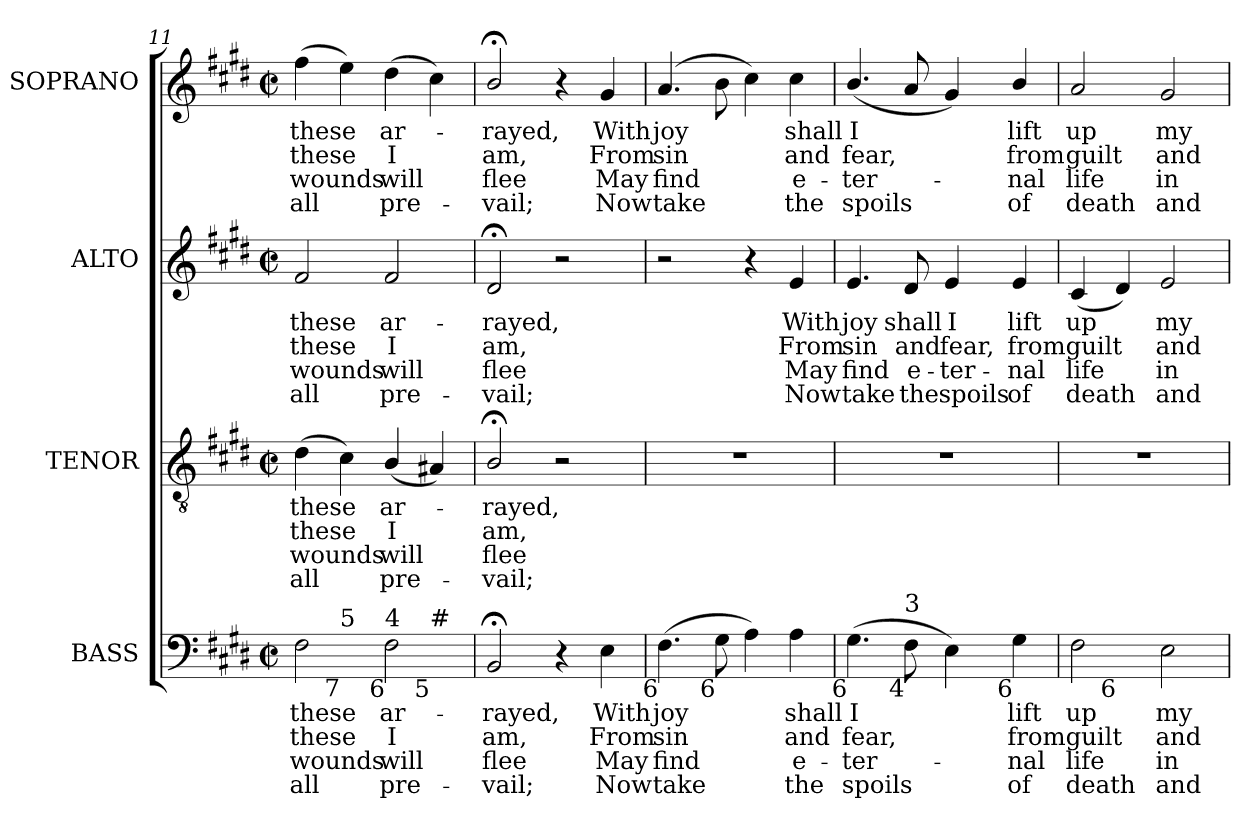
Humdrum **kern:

**kern	**text	**text	**text	**text	**kern	**text	**text	**text	**text	**kern	**text	**text	**text	**text	**kern	**text	**text	**text	**text
*part4	*part4	*part4	*part4	*part4	*part3	*part3	*part3	*part3	*part3	*part2	*part2	*part2	*part2	*part2	*part1	*part1	*part1	*part1	*part1
*staff4	*staff4	*staff4	*staff4	*staff4	*staff3	*staff3	*staff3	*staff3	*staff3	*staff2	*staff2	*staff2	*staff2	*staff2	*staff1	*staff1	*staff1	*staff1	*staff1
*I"BASS	*	*	*	*	*I"TENOR	*	*	*	*	*I"ALTO	*	*	*	*	*I"SOPRANO	*	*	*	*
*I'B.	*	*	*	*	*I'T.	*	*	*	*	*I'A.	*	*	*	*	*I'S.	*	*	*	*
*clefF4	*	*	*	*	*clefGv2	*	*	*	*	*clefG2	*	*	*	*	*clefG2	*	*	*	*
*	*	*	*	*	*ITrd7c12	*	*	*	*	*	*	*	*	*	*	*	*	*	*
*k[f#c#g#d#]	*	*	*	*	*k[f#c#g#d#]	*	*	*	*	*k[f#c#g#d#]	*	*	*	*	*k[f#c#g#d#]	*	*	*	*
*E:	*	*	*	*	*E:	*	*	*	*	*E:	*	*	*	*	*E:	*	*	*	*
*M2/2	*	*	*	*	*M2/2	*	*	*	*	*M2/2	*	*	*	*	*M2/2	*	*	*	*
*met(c|)	*	*	*	*	*met(c|)	*	*	*	*	*met(c|)	*	*	*	*	*met(c|)	*	*	*	*
=11	=11	=11	=11	=11	=11	=11	=11	=11	=11	=11	=11	=11	=11	=11	=11	=11	=11	=11	=11
!	!LO:LY:b:color=#000000	!LO:LY:b:color=#000000	!LO:LY:b:color=#000000	!LO:LY:b:color=#000000	!	!	!	!	!	!	!	!	!	!	!	!	!	!	!
!	!	!	!	!	!	!LO:LY:b:color=#000000	!LO:LY:b:color=#000000	!LO:LY:b:color=#000000	!LO:LY:b:color=#000000	!	!	!	!	!	!	!	!	!	!
!	!	!	!	!	!	!	!	!	!	!	!LO:LY:b:color=#000000	!LO:LY:b:color=#000000	!LO:LY:b:color=#000000	!LO:LY:b:color=#000000	!	!	!	!	!
!LO:TX:b:rj:t=8	!	!	!	!	!	!	!	!	!	!	!	!	!	!	!	!	!	!	!
!LO:TX:t=6	!	!	!	!	!	!	!	!	!	!	!	!	!	!	!	!	!	!	!
!	!	!	!	!	!	!	!	!	!	!	!	!	!	!	!	!LO:LY:b:color=#000000	!LO:LY:b:color=#000000	!LO:LY:b:color=#000000	!LO:LY:b:color=#000000
*^	*	*	*	*	*	*	*	*	*	*	*	*	*	*	*	*	*	*	*
*	*^	*	*	*	*	*	*	*	*	*	*	*	*	*	*	*	*	*	*	*
2F#i\	4ryy	2.ryy	these	these	wounds	all	(4D#i\	these	these	wounds	all	2f#i/	these	these	wounds	all	(4ff#i\	these	these	wounds	all
!	!LO:TX:b:rj:t=7	!	!	!	!	!	!	!	!	!	!	!	!	!	!	!	!	!	!	!	!
!	!LO:TX:t=5	!	!	!	!	!	!	!	!	!	!	!	!	!	!	!	!	!	!	!	!
.	2.ryy	.	.	.	.	.	4C#i\)	.	.	.	.	.	.	.	.	.	4eei\)	.	.	.	.
!	!	!	!LO:LY:b:color=#000000	!LO:LY:b:color=#000000	!LO:LY:b:color=#000000	!LO:LY:b:color=#000000	!	!	!	!	!	!	!	!	!	!	!	!	!	!	!
!	!	!	!	!	!	!	!	!LO:LY:b:color=#000000	!LO:LY:b:color=#000000	!LO:LY:b:color=#000000	!LO:LY:b:color=#000000	!	!	!	!	!	!	!	!	!	!
!	!	!	!	!	!	!	!	!	!	!	!	!	!LO:LY:b:color=#000000	!LO:LY:b:color=#000000	!LO:LY:b:color=#000000	!LO:LY:b:color=#000000	!	!	!	!	!
!LO:TX:b:rj:t=6	!	!	!	!	!	!	!	!	!	!	!	!	!	!	!	!	!	!	!	!	!
!LO:TX:t=4	!	!	!	!	!	!	!	!	!	!	!	!	!	!	!	!	!	!	!	!	!
!	!	!	!	!	!	!	!	!	!	!	!	!	!	!	!	!	!	!LO:LY:b:color=#000000	!LO:LY:b:color=#000000	!LO:LY:b:color=#000000	!LO:LY:b:color=#000000
2F#i\	.	.	ar-	I	will	pre-	(4BBi/	ar-	I	will	pre-	2f#i/	ar-	I	will	pre-	(4dd#i\	ar-	I	will	pre-
!	!	!LO:TX:b:rj:t=5	!	!	!	!	!	!	!	!	!	!	!	!	!	!	!	!	!	!	!
!	!	!LO:TX:t=#	!	!	!	!	!	!	!	!	!	!	!	!	!	!	!	!	!	!	!
.	.	4ryy	.	.	.	.	4AA#Xi/)	.	.	.	.	.	.	.	.	.	4cc#i\)	.	.	.	.
*v	*v	*v	*	*	*	*	*	*	*	*	*	*	*	*	*	*	*	*	*	*	*
=12	=12	=12	=12	=12	=12	=12	=12	=12	=12	=12	=12	=12	=12	=12	=12	=12	=12	=12	=12
*^	*	*	*	*	*	*	*	*	*	*	*	*	*	*	*	*	*	*	*
*	*^	*	*	*	*	*	*	*	*	*	*	*	*	*	*	*	*	*	*	*
!	!	!	!LO:LY:b:color=#000000	!LO:LY:b:color=#000000	!LO:LY:b:color=#000000	!LO:LY:b:color=#000000	!	!	!	!	!	!	!	!	!	!	!	!	!	!	!
*v	*v	*v	*	*	*	*	*	*	*	*	*	*	*	*	*	*	*	*	*	*	*
*^	*	*	*	*	*	*	*	*	*	*	*	*	*	*	*	*	*	*	*
*	*^	*	*	*	*	*	*	*	*	*	*	*	*	*	*	*	*	*	*	*
!	!	!	!	!	!	!	!	!LO:LY:b:color=#000000	!LO:LY:b:color=#000000	!LO:LY:b:color=#000000	!LO:LY:b:color=#000000	!	!	!	!	!	!	!	!	!	!
*v	*v	*v	*	*	*	*	*	*	*	*	*	*	*	*	*	*	*	*	*	*	*
*^	*	*	*	*	*	*	*	*	*	*	*	*	*	*	*	*	*	*	*
*	*^	*	*	*	*	*	*	*	*	*	*	*	*	*	*	*	*	*	*	*
!	!	!	!	!	!	!	!	!	!	!	!	!	!LO:LY:b:color=#000000	!LO:LY:b:color=#000000	!LO:LY:b:color=#000000	!LO:LY:b:color=#000000	!	!	!	!	!
*v	*v	*v	*	*	*	*	*	*	*	*	*	*	*	*	*	*	*	*	*	*	*
*^	*	*	*	*	*	*	*	*	*	*	*	*	*	*	*	*	*	*	*
*	*^	*	*	*	*	*	*	*	*	*	*	*	*	*	*	*	*	*	*	*
!	!	!	!	!	!	!	!	!	!	!	!	!	!	!	!	!	!	!LO:LY:b:color=#000000	!LO:LY:b:color=#000000	!LO:LY:b:color=#000000	!LO:LY:b:color=#000000
*v	*v	*v	*	*	*	*	*	*	*	*	*	*	*	*	*	*	*	*	*	*	*
2BB;i/	-rayed,	am,	-flee	vail;	2BB;i/	-rayed,	am,	-flee	vail;	2d#;i/	-rayed,	am,	-flee	vail;	2b;i/	-rayed,	am,	-flee	vail;
4r	.	.	.	.	2r	.	.	.	.	2r	.	.	.	.	4r	.	.	.	.
!	!LO:LY:b:color=#000000	!LO:LY:b:color=#000000	!LO:LY:b:color=#000000	!LO:LY:b:color=#000000	!	!	!	!	!	!	!	!	!	!	!	!	!	!	!
!	!	!	!	!	!	!	!	!	!	!	!	!	!	!	!	!LO:LY:b:color=#000000	!LO:LY:b:color=#000000	!LO:LY:b:color=#000000	!LO:LY:b:color=#000000
4Ei\	With	From	May	Now	.	.	.	.	.	.	.	.	.	.	4g#i/	With	From	May	Now
=13	=13	=13	=13	=13	=13	=13	=13	=13	=13	=13	=13	=13	=13	=13	=13	=13	=13	=13	=13
!	!LO:LY:b:color=#000000	!LO:LY:b:color=#000000	!LO:LY:b:color=#000000	!LO:LY:b:color=#000000	!	!	!	!	!	!	!	!	!	!	!	!	!	!	!
!LO:TX:b:rj:t=6	!	!	!	!	!	!	!	!	!	!	!	!	!	!	!	!	!	!	!
!	!	!	!	!	!	!	!	!	!	!	!	!	!	!	!	!LO:LY:b:color=#000000	!LO:LY:b:color=#000000	!LO:LY:b:color=#000000	!LO:LY:b:color=#000000
(4.F#i\	joy	sin	find	take	1r	.	.	.	.	2r	.	.	.	.	(4.ai/	joy	sin	find	take
!LO:TX:b:rj:t=6	!	!	!	!	!	!	!	!	!	!	!	!	!	!	!	!	!	!	!
8G#i\	.	.	.	.	.	.	.	.	.	.	.	.	.	.	8bi\	.	.	.	.
4Ai\)	.	.	.	.	.	.	.	.	.	4r	.	.	.	.	4cc#i\)	.	.	.	.
!	!LO:LY:b:color=#000000	!LO:LY:b:color=#000000	!LO:LY:b:color=#000000	!LO:LY:b:color=#000000	!	!	!	!	!	!	!	!	!	!	!	!	!	!	!
!	!	!	!	!	!	!	!	!	!	!	!LO:LY:b:color=#000000	!LO:LY:b:color=#000000	!LO:LY:b:color=#000000	!LO:LY:b:color=#000000	!	!	!	!	!
!	!	!	!	!	!	!	!	!	!	!	!	!	!	!	!	!LO:LY:b:color=#000000	!LO:LY:b:color=#000000	!LO:LY:b:color=#000000	!LO:LY:b:color=#000000
4Ai\	shall	and	e-	-the	.	.	.	.	.	4ei/	With	From	May	Now	4cc#i\	shall	and	e-	-the
=14	=14	=14	=14	=14	=14	=14	=14	=14	=14	=14	=14	=14	=14	=14	=14	=14	=14	=14	=14
!	!LO:LY:b:color=#000000	!LO:LY:b:color=#000000	!LO:LY:b:color=#000000	!LO:LY:b:color=#000000	!	!	!	!	!	!	!	!	!	!	!	!	!	!	!
!	!	!	!	!	!	!	!	!	!	!	!LO:LY:b:color=#000000	!LO:LY:b:color=#000000	!LO:LY:b:color=#000000	!LO:LY:b:color=#000000	!	!	!	!	!
!LO:TX:b:rj:t=6	!	!	!	!	!	!	!	!	!	!	!	!	!	!	!	!	!	!	!
!	!	!	!	!	!	!	!	!	!	!	!	!	!	!	!	!LO:LY:b:color=#000000	!LO:LY:b:color=#000000	!LO:LY:b:color=#000000	!LO:LY:b:color=#000000
(4.G#i\	I	fear,	ter-	-spoils	1r	.	.	.	.	4.ei/	joy	sin	find	take	(4.bi/	I	fear,	ter-	-spoils
!LO:TX:b:rj:t=4	!	!	!	!	!	!	!	!	!	!	!	!	!	!	!	!	!	!	!
!LO:TX:t=3	!	!	!	!	!	!	!	!	!	!	!	!	!	!	!	!	!	!	!
!	!	!	!	!	!	!	!	!	!	!	!LO:LY:b:color=#000000	!LO:LY:b:color=#000000	!LO:LY:b:color=#000000	!LO:LY:b:color=#000000	!	!	!	!	!
8F#i\	.	.	.	.	.	.	.	.	.	8d#i/	shall	and	e-	-the	8ai/	.	.	.	.
!	!	!	!	!	!	!	!	!	!	!	!LO:LY:b:color=#000000	!LO:LY:b:color=#000000	!LO:LY:b:color=#000000	!LO:LY:b:color=#000000	!	!	!	!	!
4Ei\)	.	.	.	.	.	.	.	.	.	4ei/	I	fear,	ter-	-spoils	4g#i/)	.	.	.	.
!	!LO:LY:b:color=#000000	!LO:LY:b:color=#000000	!LO:LY:b:color=#000000	!LO:LY:b:color=#000000	!	!	!	!	!	!	!	!	!	!	!	!	!	!	!
!	!	!	!	!	!	!	!	!	!	!	!LO:LY:b:color=#000000	!LO:LY:b:color=#000000	!LO:LY:b:color=#000000	!LO:LY:b:color=#000000	!	!	!	!	!
!LO:TX:b:rj:t=6	!	!	!	!	!	!	!	!	!	!	!	!	!	!	!	!	!	!	!
!	!	!	!	!	!	!	!	!	!	!	!	!	!	!	!	!LO:LY:b:color=#000000	!LO:LY:b:color=#000000	!LO:LY:b:color=#000000	!LO:LY:b:color=#000000
4G#i\	lift	from	nal	of	.	.	.	.	.	4ei/	lift	from	nal	of	4bi/	lift	from	nal	of
!!LO:PB:g=z
=15	=15	=15	=15	=15	=15	=15	=15	=15	=15	=15	=15	=15	=15	=15	=15	=15	=15	=15	=15
!	!LO:LY:b:color=#000000	!LO:LY:b:color=#000000	!LO:LY:b:color=#000000	!LO:LY:b:color=#000000	!	!	!	!	!	!	!	!	!	!	!	!	!	!	!
!	!	!	!	!	!	!	!	!	!	!	!LO:LY:b:color=#000000	!LO:LY:b:color=#000000	!LO:LY:b:color=#000000	!LO:LY:b:color=#000000	!	!	!	!	!
!LO:TX:b:t=Emendations&colon; The allocation of parts is not specified in the source, although the bass part is identified by its clef,	!	!	!	!	!	!	!	!	!	!	!	!	!	!	!	!	!	!	!
!LO:TX:t=and the alto part by its range (the alto part is printed in the source in the treble clef an octave above sounding pitch).	!	!	!	!	!	!	!	!	!	!	!	!	!	!	!	!	!	!	!
!LO:TX:t=The melody line is printed immediately above the bass in the source, and these two parts are bracketed together,	!	!	!	!	!	!	!	!	!	!	!	!	!	!	!	!	!	!	!
!LO:TX:t=with the bass part being figured&colon; the title page of the book describes the tunes as 'figured for the Organ, Piano	!	!	!	!	!	!	!	!	!	!	!	!	!	!	!	!	!	!	!
!LO:TX:t=Forte, &c.'.	!	!	!	!	!	!	!	!	!	!	!	!	!	!	!	!	!	!	!
!LO:TX:t=On the basis of the style of the tunes, and this suggestion of keyboard accompaniment, it would appear that the	!	!	!	!	!	!	!	!	!	!	!	!	!	!	!	!	!	!	!
!LO:TX:t=air is the soprano part, and it has been treated as such in the present edition (i.e. the original order of parts has	!	!	!	!	!	!	!	!	!	!	!	!	!	!	!	!	!	!	!
!LO:TX:t=been understood as [Tenor - Alto - Soprano - Bass]).	!	!	!	!	!	!	!	!	!	!	!	!	!	!	!	!	!	!	!
!LO:TX:t=The first verse only of the text is given in the source&colon; three subsequent verses have been underlaid editorially.	!	!	!	!	!	!	!	!	!	!	!	!	!	!	!	!	!	!	!
!LO:TX:b:rj:t=5	!	!	!	!	!	!	!	!	!	!	!	!	!	!	!	!	!	!	!
!	!	!	!	!	!	!	!	!	!	!	!	!	!	!	!	!LO:LY:b:color=#000000	!LO:LY:b:color=#000000	!LO:LY:b:color=#000000	!LO:LY:b:color=#000000
*^	*	*	*	*	*	*	*	*	*	*	*	*	*	*	*	*	*	*	*
2F#i\	4ryy	up	guilt	life	death	1r	.	.	.	.	(4c#i/	up	guilt	life	death	2ai/	up	guilt	life	death
!	!LO:TX:b:rj:t=6	!	!	!	!	!	!	!	!	!	!	!	!	!	!	!	!	!	!	!
.	2.ryy	.	.	.	.	.	.	.	.	.	4d#i/)	.	.	.	.	.	.	.	.	.
!	!	!LO:LY:b:color=#000000	!LO:LY:b:color=#000000	!LO:LY:b:color=#000000	!LO:LY:b:color=#000000	!	!	!	!	!	!	!	!	!	!	!	!	!	!	!
!	!	!	!	!	!	!	!	!	!	!	!	!LO:LY:b:color=#000000	!LO:LY:b:color=#000000	!LO:LY:b:color=#000000	!LO:LY:b:color=#000000	!	!	!	!	!
!	!	!	!	!	!	!	!	!	!	!	!	!	!	!	!	!	!LO:LY:b:color=#000000	!LO:LY:b:color=#000000	!LO:LY:b:color=#000000	!LO:LY:b:color=#000000
2Ei\	.	my	and	in	and	.	.	.	.	.	2ei/	my	and	in	and	2g#i/	my	and	in	and
*v	*v	*	*	*	*	*	*	*	*	*	*	*	*	*	*	*	*	*	*	*
=	=	=	=	=	=	=	=	=	=	=	=	=	=	=	=	=	=	=	=
*-	*-	*-	*-	*-	*-	*-	*-	*-	*-	*-	*-	*-	*-	*-	*-	*-	*-	*-	*-
